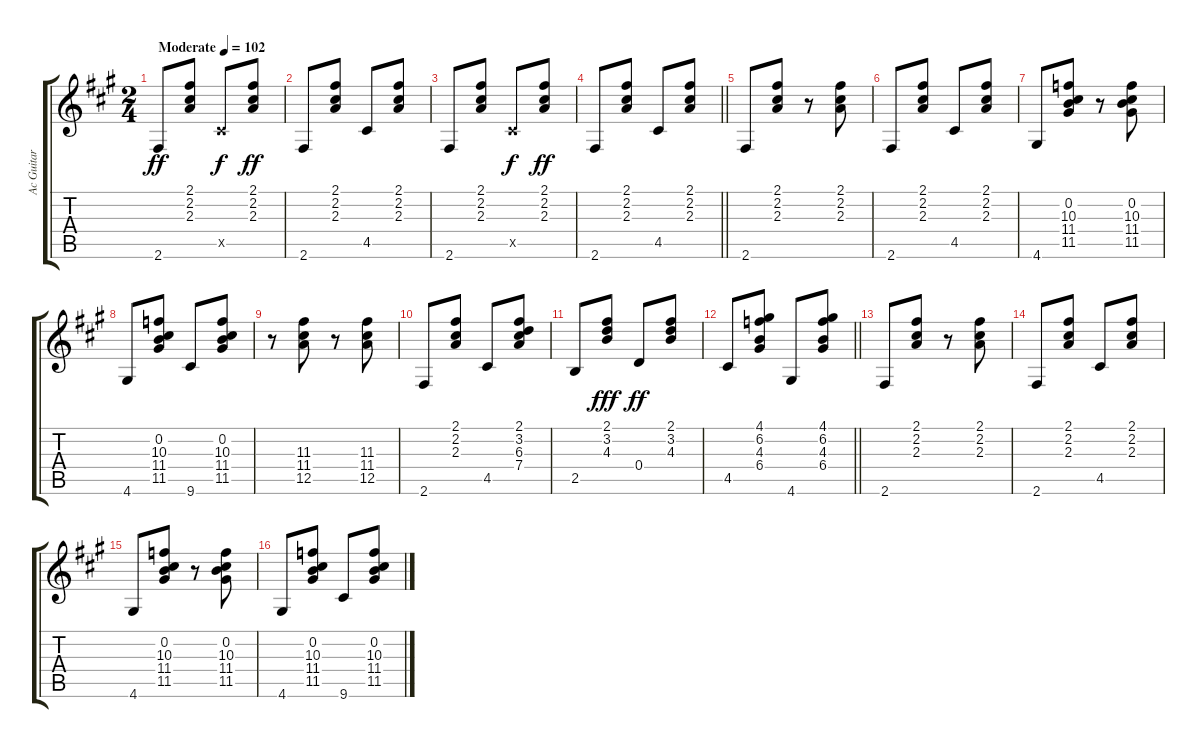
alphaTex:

\track ("Ac Guitar" "Ac Guitar") {instrument acousticguitarsteel}
\staff {score tabs}
\tuning (E4 B3 G3 D3 A2 E2) {hide}
\ts (2 4)
\tempo (102 "Moderate")
\clef g2
\ks a
2.6.8{dy ff instrument acousticguitarsteel} (2.1 2.2 2.3).8 4.5{x}.8{dy f} (2.1 2.2 2.3).8{dy ff} |
2.6.8 (2.1 2.2 2.3).8 4.5.8 (2.1 2.2 2.3).8 |
2.6.8 (2.1 2.2 2.3).8 4.5{x}.8{dy f} (2.1 2.2 2.3).8{dy ff} |
\barLineRight lightlight
2.6.8 (2.1 2.2 2.3).8 4.5.8 (2.1 2.2 2.3).8 |
2.6.8 (2.1 2.2 2.3).8 r.8 (2.1 2.2 2.3).8 |
2.6.8 (2.1 2.2 2.3).8 4.5.8 (2.1 2.2 2.3).8 |
4.6.8 (0.2 10.3 11.4 11.5).8 r.8 (0.2 10.3 11.4 11.5).8 |
4.6.8 (0.2 10.3 11.4 11.5).8 9.6.8 (0.2 10.3 11.4 11.5).8 |
r.8 (11.3 11.4 12.5).8 r.8 (11.3 11.4 12.5).8 |
2.6.8 (2.1 2.2 2.3).8 4.5.8 (2.1 3.2 6.3 7.4).8 |
2.5.8 (2.1 3.2 4.3).8{dy fff} 0.4.8{dy ff} (2.1 3.2 4.3).8 |
\barLineRight lightlight
4.5.8 (4.1 6.2 4.3 6.4).8 4.6.8 (4.1 6.2 4.3 6.4).8 |
2.6.8 (2.1 2.2 2.3).8 r.8 (2.1 2.2 2.3).8 |
2.6.8 (2.1 2.2 2.3).8 4.5.8 (2.1 2.2 2.3).8 |
4.6.8 (0.2 10.3 11.4 11.5).8 r.8 (0.2 10.3 11.4 11.5).8 |
4.6.8 (0.2 10.3 11.4 11.5).8 9.6.8 (0.2 10.3 11.4 11.5).8
